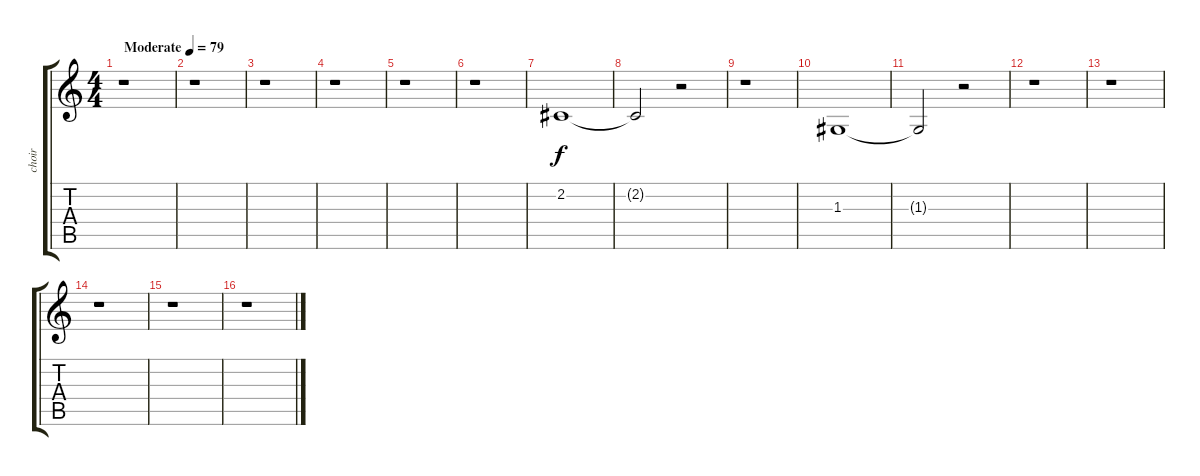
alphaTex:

\track ("choir" "choir") {instrument lead6voice}
\staff {score tabs}
\tuning (E4 B3 G3 D3 A2 E2) {hide}
\ts (4 4)
\tempo (79 "Moderate")
\clef g2
\ks c
r.1{dy f instrument lead6voice} |
r.1 |
r.1 |
r.1 |
r.1 |
r.1 |
2.2.1 |
2.2{t}.2 r.2 |
r.1 |
1.3.1 |
1.3{t}.2 r.2 |
r.1 |
r.1 |
r.1 |
r.1 |
r.1
